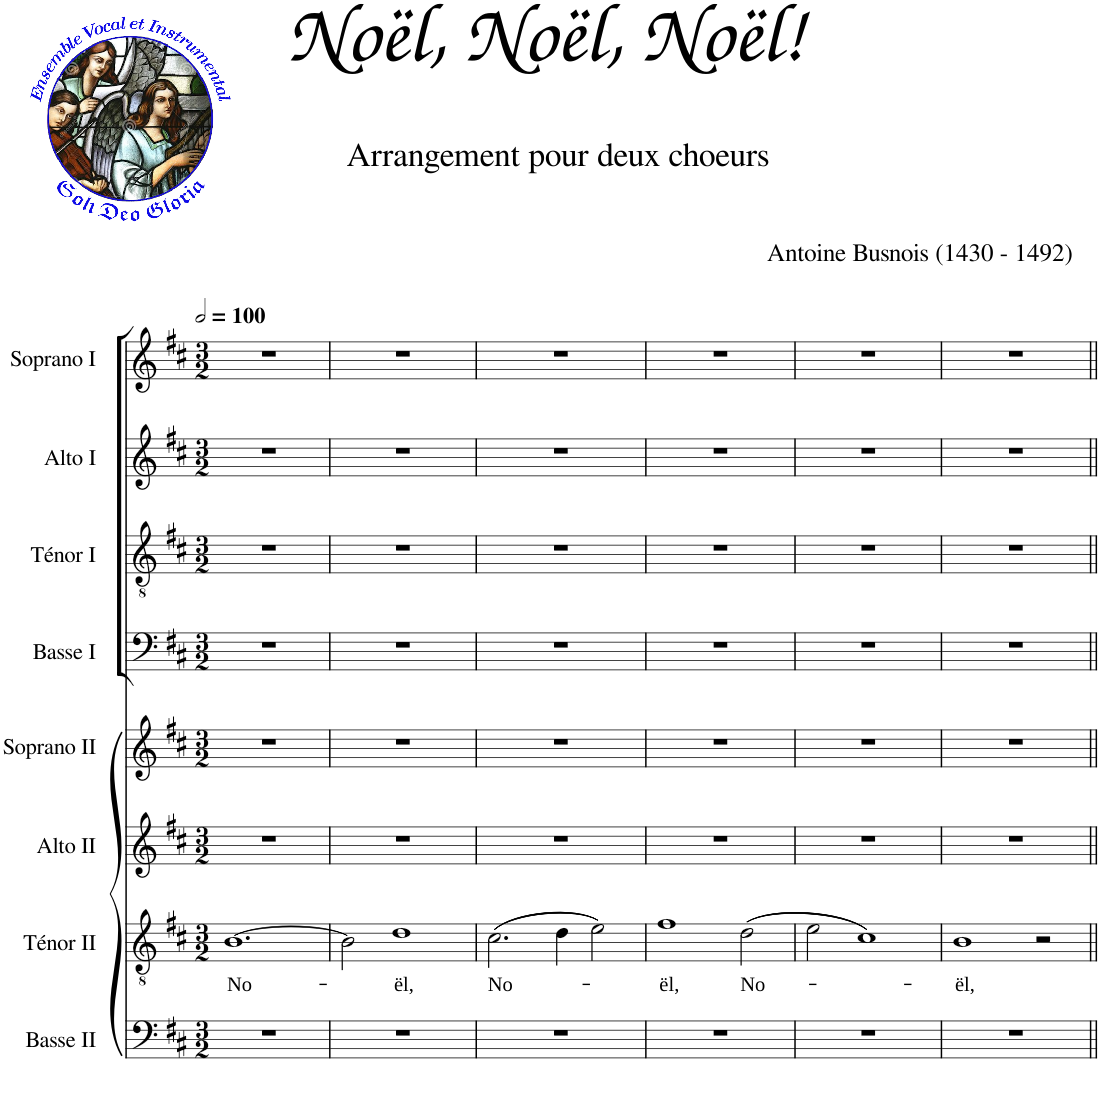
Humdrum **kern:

**kern	**kern	**text	**kern	**kern	**kern	**kern	**kern	**kern
*part8	*part7	*part7	*part6	*part5	*part4	*part3	*part2	*part1
*staff8	*staff7	*staff7	*staff6	*staff5	*staff4	*staff3	*staff2	*staff1
*I"Basse II	*I"Ténor II	*	*I"Alto II	*I"Soprano II	*I"Basse I	*I"Ténor I	*I"Alto I	*I"Soprano I
*I'B	*I'TII	*	*I'Alt	*I'S.II	*I'B.I	*I'T.I	*I'A.I	*I'S.I
*clefF4	*clefGv2	*	*clefG2	*clefG2	*clefF4	*clefGv2	*clefG2	*clefG2
*k[f#c#]	*k[f#c#]	*	*k[f#c#]	*k[f#c#]	*k[f#c#]	*k[f#c#]	*k[f#c#]	*k[f#c#]
*M3/2	*M3/2	*	*M3/2	*M3/2	*M3/2	*M3/2	*M3/2	*M3/2
*MM200	*MM200	*	*MM200	*MM200	*MM200	*MM200	*MM200	*MM200
=1	=1	=1	=1	=1	=1	=1	=1	=1
!	!	!LO:LY:b	!	!	!	!	!	!
1.r	[1.B	No-	1.r	1.r	1.r	1.r	1.r	1.r
=2	=2	=2	=2	=2	=2	=2	=2	=2
1.r	2B\]	.	1.r	1.r	1.r	1.r	1.r	1.r
!	!	!LO:LY:b	!	!	!	!	!	!
.	1d	-ël,	.	.	.	.	.	.
=3	=3	=3	=3	=3	=3	=3	=3	=3
!	!	!LO:LY:b	!	!	!	!	!	!
1.r	((2.c#\	No-	1.r	1.r	1.r	1.r	1.r	1.r
.	4d\	.	.	.	.	.	.	.
.	2e\))	.	.	.	.	.	.	.
=4	=4	=4	=4	=4	=4	=4	=4	=4
!	!	!LO:LY:b	!	!	!	!	!	!
1.r	1f#	-ël,	1.r	1.r	1.r	1.r	1.r	1.r
!	!	!LO:LY:b	!	!	!	!	!	!
.	((2d\	No-	.	.	.	.	.	.
=5	=5	=5	=5	=5	=5	=5	=5	=5
1.r	2e\	.	1.r	1.r	1.r	1.r	1.r	1.r
.	1c#))	.	.	.	.	.	.	.
=6	=6	=6	=6	=6	=6	=6	=6	=6
!	!	!LO:LY:b	!	!	!	!	!	!
1.r	1B	-ël,	1.r	1.r	1.r	1.r	1.r	1.r
.	2r	.	.	.	.	.	.	.
=||	=||	=||	=||	=||	=||	=||	=||	=||
*-	*-	*-	*-	*-	*-	*-	*-	*-
